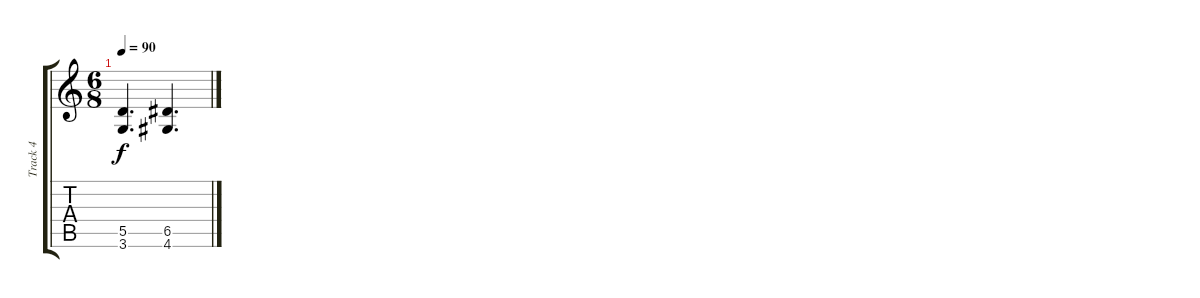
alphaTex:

\track ("Track 4" "Track 4") {instrument overdrivenguitar}
\staff {score tabs}
\tuning (E4 B3 G3 D3 A2 E2) {hide}
\ts (6 8)
\tempo 90
\clef g2
\ks c
(5.5 3.6).4{d dy f} (6.5 4.6).4{d}
